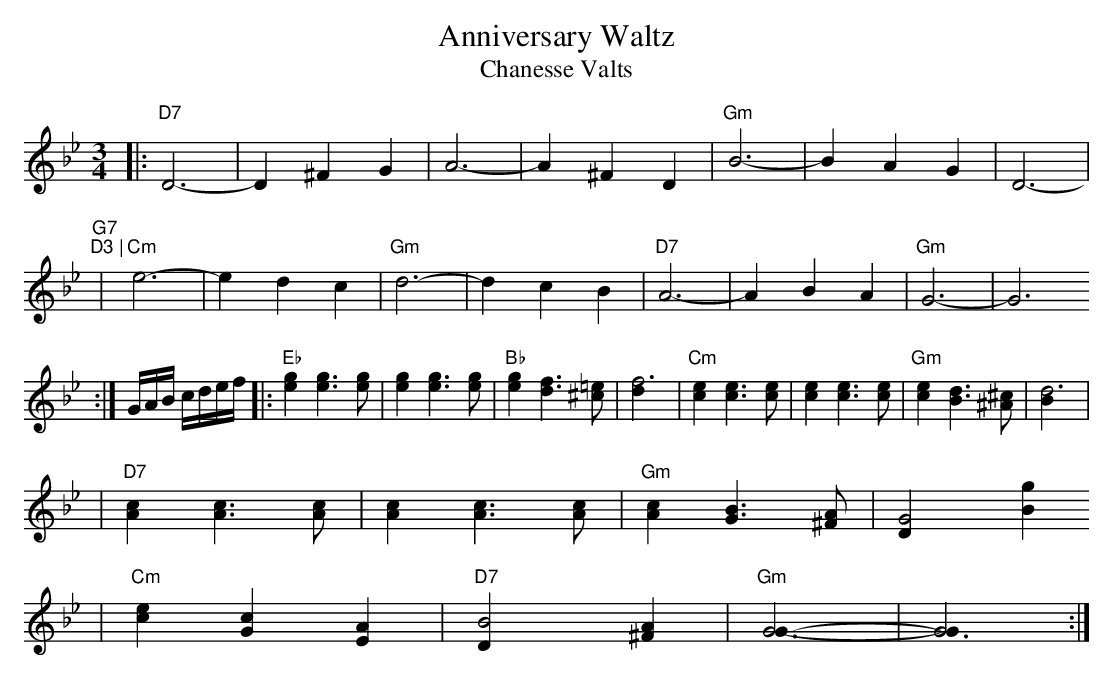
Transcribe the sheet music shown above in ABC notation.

X:1
T:Anniversary Waltz
T:Chanesse Valts
L:1/4
M:3/4
K:Bb
|: "D7"D3- |D ^F G | A3-     | A ^F D | "Gm"B3- | B A  G | D3-     | "G7
"D3 |
|  "Cm"e3- | e d c | "Gm"d3- | d c B  | "D7"A3- | A B A  | "Gm"G3- | G3
:|
G/4A/4B/4 c/4d/4e/4f/4 \
|: "Eb"[ge] [ge]>[ge] | [ge] [ge]>[ge] | "Bb"[ge] [fd]>[=e^c] | [f3d] \
| "Cm"[ec] [ec]>[ec] | [ec] [ec]>[ec] | "Gm"[ec] [dB]>[^c^A] | [d3B] |
| "D7"[cA] [cA]>[cA] | [cA] [cA]>[cA] | "Gm"[cA] [BG]>[A^F] | [G2D] [gB]
\
| "Cm"[ec] [cG] [AE] | "D7"[B2D] [A^F] | "Gm"[G3G]- | [G3G] :|
